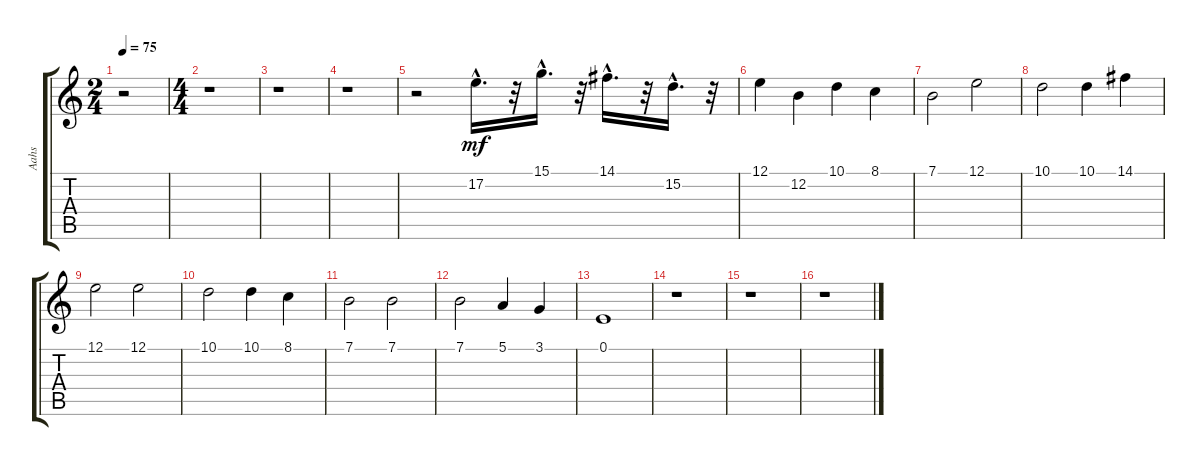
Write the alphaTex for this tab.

\track ("Aahs" "Aahs") {instrument choiraahs}
\staff {score tabs}
\tuning (E4 B3 G3 D3 A2 E2) {hide}
\ts (2 4)
\tempo 75
\clef g2
\ks c
r.2{dy mf instrument choiraahs} |
\ts (4 4)
r.1 |
r.1 |
r.1 |
r.2 17.2{hac}.16{d} r.32 15.1{hac}.16{d} r.32 14.1{hac}.16{d} r.32 15.2{hac}.16{d} r.32 |
12.1.4 12.2.4 10.1.4 8.1.4 |
7.1.2 12.1.2 |
10.1.2 10.1.4 14.1.4 |
12.1.2 12.1.2 |
10.1.2 10.1.4 8.1.4 |
7.1.2 7.1.2 |
7.1.2 5.1.4 3.1.4 |
0.1.1 |
r.1 |
r.1 |
r.1
